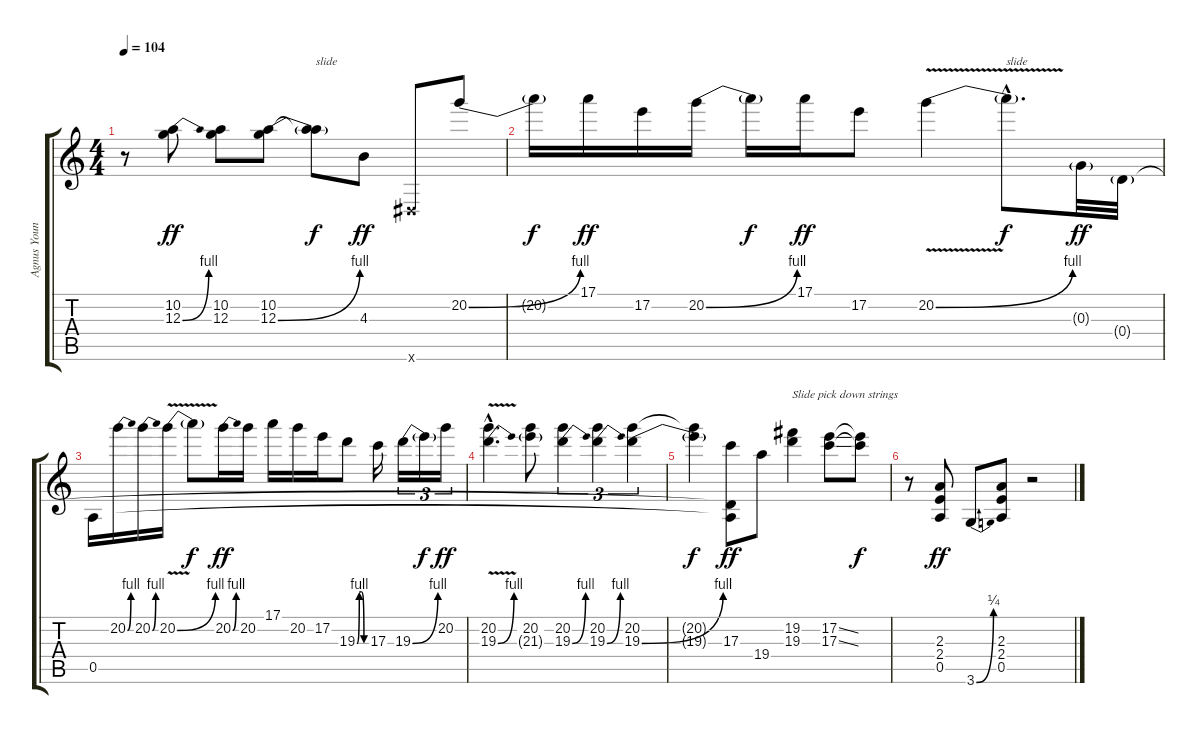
\track ("Agnus Young" "Agnus Youn") {instrument overdrivenguitar}
\staff {score tabs}
\tuning (E4 B3 G3 D3 A2 E2) {hide}
\ts (4 4)
\tempo 104
\clef g2
\ks c
r.8{dy f} (10.2 12.3{be (bend 0 0 60 4)}).8{dy ff} (10.2 12.3).8 (10.2 12.3{be (bend 0 0 60 4)}).8 (10.2{t} 12.3{t}).8{txt "slide" dy f} 4.3.8{dy ff} -1.6{x}.8 20.2{be (bend 0 0 60 4)}.8 |
20.2{t}.16{dy f} 17.1.16{dy ff} 17.2.16 20.2{be (bend 0 0 60 4)}.16 20.2{t}.16{dy f} 17.1.16{dy ff} 17.2.8 20.2{be (bend 0 0 60 4) v}.4 20.2{hac t}.8{d txt "slide" dy f} 0.3{g}.32{dy ff} 0.4{g}.32 |
0.5.16 20.2{be (bend 0 0 60 4)}.16 20.2{be (bend 0 0 60 4)}.16 20.2{be (bend 0 0 60 4) v}.16 20.2{t}.8{dy f} 20.2{be (bend 0 0 60 4)}.16{dy ff} 20.2.16 17.1.16 20.2.16 17.2.16 19.3{be (custom 0 0 15 4 30 4 45 0 60 0)}.8 17.3.16 19.3{be (bend 0 0 60 4)}.16{tu (3 2)} 19.3{t}.16{tu (3 2) dy f} 20.2.16{tu (3 2) dy ff} |
(20.2{v hac} 19.3{be (bend 0 0 60 4) v hac}).4{d} (20.2 21.3{g}).8 (20.2 19.3{be (bend 0 0 60 4)}).4{tu (3 2)} (20.2 19.3{be (bend 0 0 60 4)}).4{tu (3 2)} (20.2 19.3{be (bend 0 0 60 4)}).4{tu (3 2)} |
(20.2{t} 19.3{t}).4{dy f} (17.3 0.4{t} 0.5{t}).8{dy ff} 19.4.8 (19.2 19.3).4{txt "Slide pick down strings"} (17.2{ss} 17.3{ss}).8 (17.2{t} 17.3{t}).8{dy f} |
r.8 (2.3 2.4 0.5).8{dy ff} 3.6{be (bend 0 0 60 1)}.8 (2.3 2.4 0.5).8 r.2
